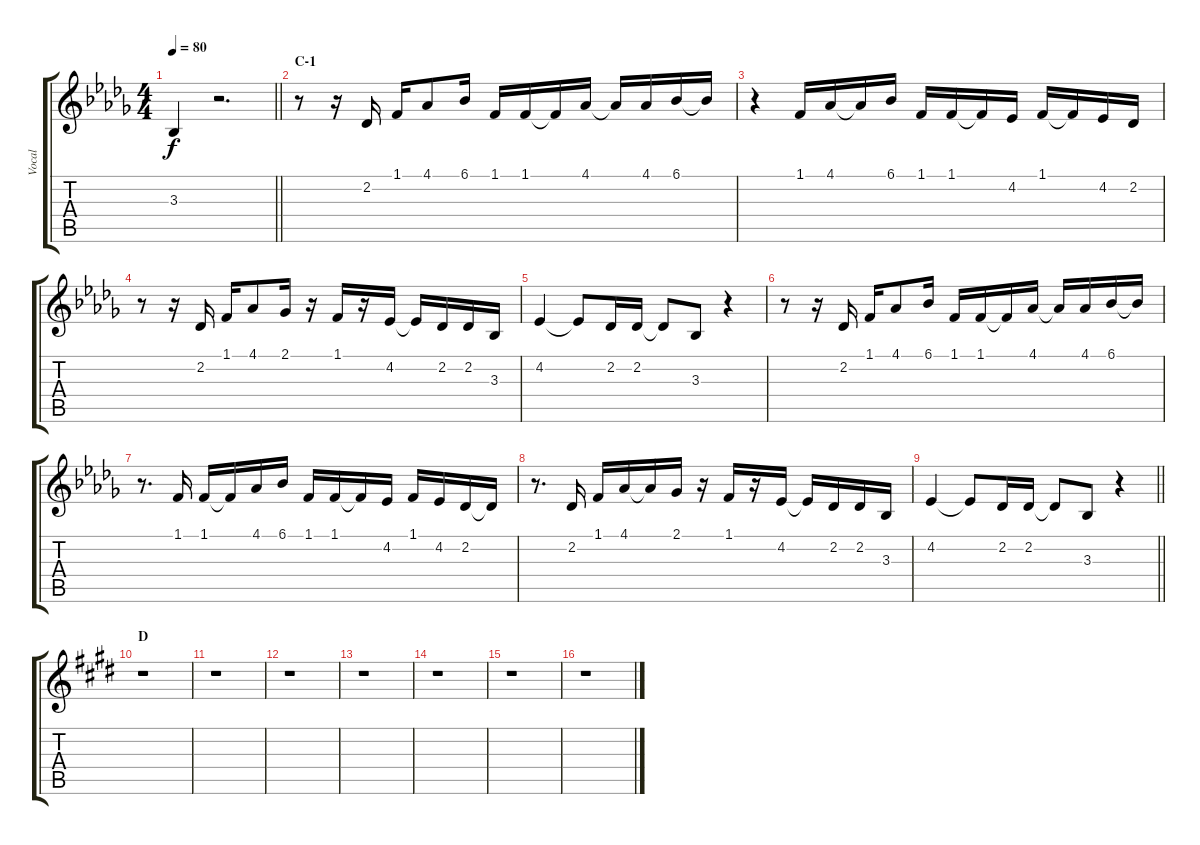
\track ("Vocal" "Vocal") {instrument flute}
\staff {score tabs}
\tuning (E4 B3 G3 D3 A2 E2) {hide}
\ts (4 4)
\tempo 80
\clef g2
\barLineRight lightlight
\ks db
3.3.4{dy f} r.2{d} |
\section ("" "C-1")
r.8 r.16 2.2.16 1.1.16 4.1.8 6.1.16 1.1.16 1.1.16 1.1{t}.16 4.1.16 4.1{t}.16 4.1.16 6.1.16 6.1{t}.16 |
r.4 1.1.16 4.1.16 4.1{t}.16 6.1.16 1.1.16 1.1.16 1.1{t}.16 4.2.16 1.1.16 1.1{t}.16 4.2.16 2.2.16 |
r.8 r.16 2.2.16 1.1.16 4.1.8 2.1.16 r.16 1.1.16 r.16 4.2.16 4.2{t}.16 2.2.16 2.2.16 3.3.16 |
4.2.4 4.2{t}.8 2.2.16 2.2.16 2.2{t}.8 3.3.8 r.4 |
r.8 r.16 2.2.16 1.1.16 4.1.8 6.1.16 1.1.16 1.1.16 1.1{t}.16 4.1.16 4.1{t}.16 4.1.16 6.1.16 6.1{t}.16 |
r.8{d} 1.1.16 1.1.16 1.1{t}.16 4.1.16 6.1.16 1.1.16 1.1.16 1.1{t}.16 4.2.16 1.1.16 4.2.16 2.2.16 2.2{t}.16 |
r.8{d} 2.2.16 1.1.16 4.1.16 4.1{t}.16 2.1.16 r.16 1.1.16 r.16 4.2.16 4.2{t}.16 2.2.16 2.2.16 3.3.16 |
\barLineRight lightlight
4.2.4 4.2{t}.8 2.2.16 2.2.16 2.2{t}.8 3.3.8 r.4 |
\section ("" "D")
\ks e
r.1 |
r.1 |
r.1 |
r.1 |
r.1 |
r.1 |
r.1
